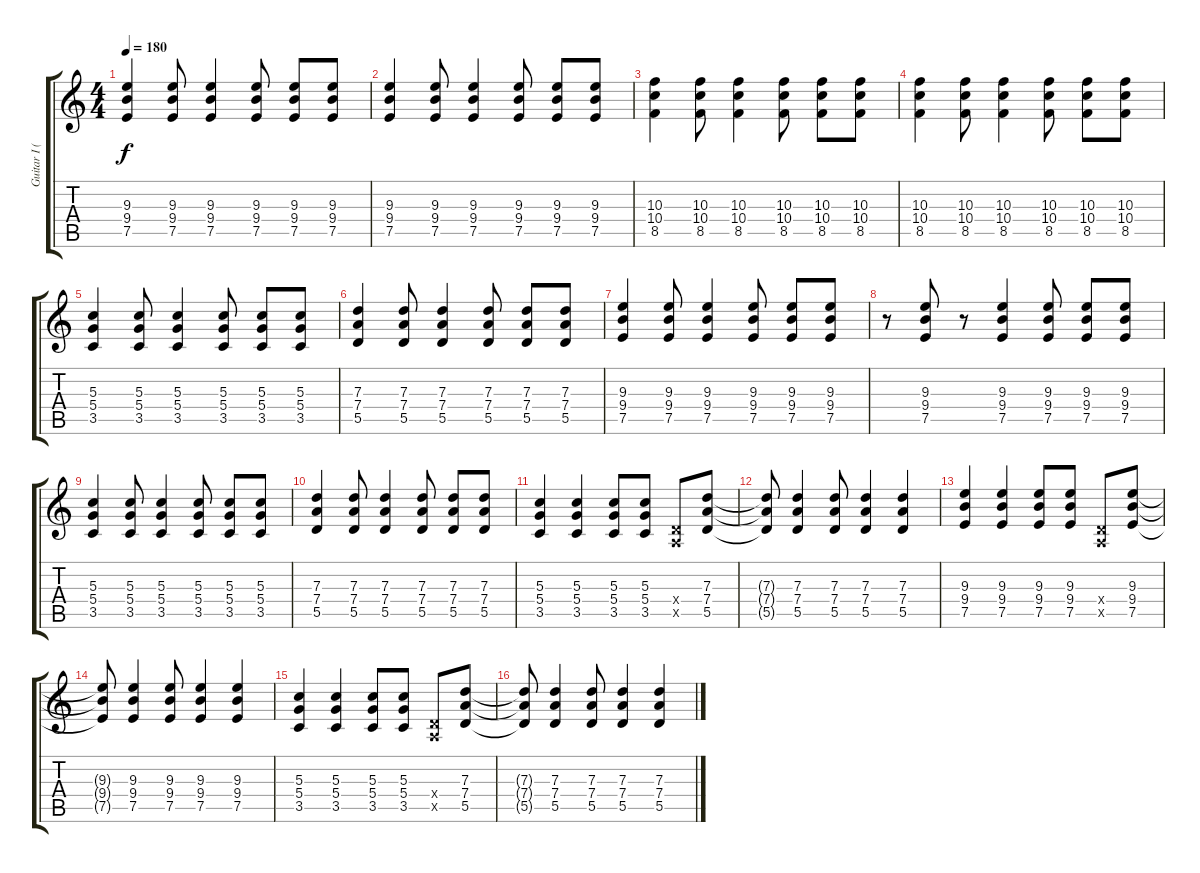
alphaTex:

\track ("Guitar I (Hirasawa Yui)" "Guitar I (") {instrument overdrivenguitar}
\staff {score tabs}
\tuning (E4 B3 G3 D3 A2 E2) {hide}
\ts (4 4)
\tempo 180
\clef g2
\ks c
(9.3 9.4 7.5).4{dy f} (9.3 9.4 7.5).8 (9.3 9.4 7.5).4 (9.3 9.4 7.5).8 (9.3 9.4 7.5).8 (9.3 9.4 7.5).8 |
(9.3 9.4 7.5).4 (9.3 9.4 7.5).8 (9.3 9.4 7.5).4 (9.3 9.4 7.5).8 (9.3 9.4 7.5).8 (9.3 9.4 7.5).8 |
(10.3 10.4 8.5).4 (10.3 10.4 8.5).8 (10.3 10.4 8.5).4 (10.3 10.4 8.5).8 (10.3 10.4 8.5).8 (10.3 10.4 8.5).8 |
(10.3 10.4 8.5).4 (10.3 10.4 8.5).8 (10.3 10.4 8.5).4 (10.3 10.4 8.5).8 (10.3 10.4 8.5).8 (10.3 10.4 8.5).8 |
(5.3 5.4 3.5).4 (5.3 5.4 3.5).8 (5.3 5.4 3.5).4 (5.3 5.4 3.5).8 (5.3 5.4 3.5).8 (5.3 5.4 3.5).8 |
(7.3 7.4 5.5).4 (7.3 7.4 5.5).8 (7.3 7.4 5.5).4 (7.3 7.4 5.5).8 (7.3 7.4 5.5).8 (7.3 7.4 5.5).8 |
(9.3 9.4 7.5).4 (9.3 9.4 7.5).8 (9.3 9.4 7.5).4 (9.3 9.4 7.5).8 (9.3 9.4 7.5).8 (9.3 9.4 7.5).8 |
r.8 (9.3 9.4 7.5).8 r.8 (9.3 9.4 7.5).4 (9.3 9.4 7.5).8 (9.3 9.4 7.5).8 (9.3 9.4 7.5).8 |
(5.3 5.4 3.5).4 (5.3 5.4 3.5).8 (5.3 5.4 3.5).4 (5.3 5.4 3.5).8 (5.3 5.4 3.5).8 (5.3 5.4 3.5).8 |
(7.3 7.4 5.5).4 (7.3 7.4 5.5).8 (7.3 7.4 5.5).4 (7.3 7.4 5.5).8 (7.3 7.4 5.5).8 (7.3 7.4 5.5).8 |
(5.3 5.4 3.5).4 (5.3 5.4 3.5).4 (5.3 5.4 3.5).8 (5.3 5.4 3.5).8 (0.4{x} 0.5{x}).8 (7.3 7.4 5.5).8 |
(7.3{t} 7.4{t} 5.5{t}).8 (7.3 7.4 5.5).4 (7.3 7.4 5.5).8 (7.3 7.4 5.5).4 (7.3 7.4 5.5).4 |
(9.3 9.4 7.5).4 (9.3 9.4 7.5).4 (9.3 9.4 7.5).8 (9.3 9.4 7.5).8 (0.4{x} 0.5{x}).8 (9.3 9.4 7.5).8 |
(9.3{t} 9.4{t} 7.5{t}).8 (9.3 9.4 7.5).4 (9.3 9.4 7.5).8 (9.3 9.4 7.5).4 (9.3 9.4 7.5).4 |
(5.3 5.4 3.5).4 (5.3 5.4 3.5).4 (5.3 5.4 3.5).8 (5.3 5.4 3.5).8 (0.4{x} 0.5{x}).8 (7.3 7.4 5.5).8 |
(7.3{t} 7.4{t} 5.5{t}).8 (7.3 7.4 5.5).4 (7.3 7.4 5.5).8 (7.3 7.4 5.5).4 (7.3 7.4 5.5).4
